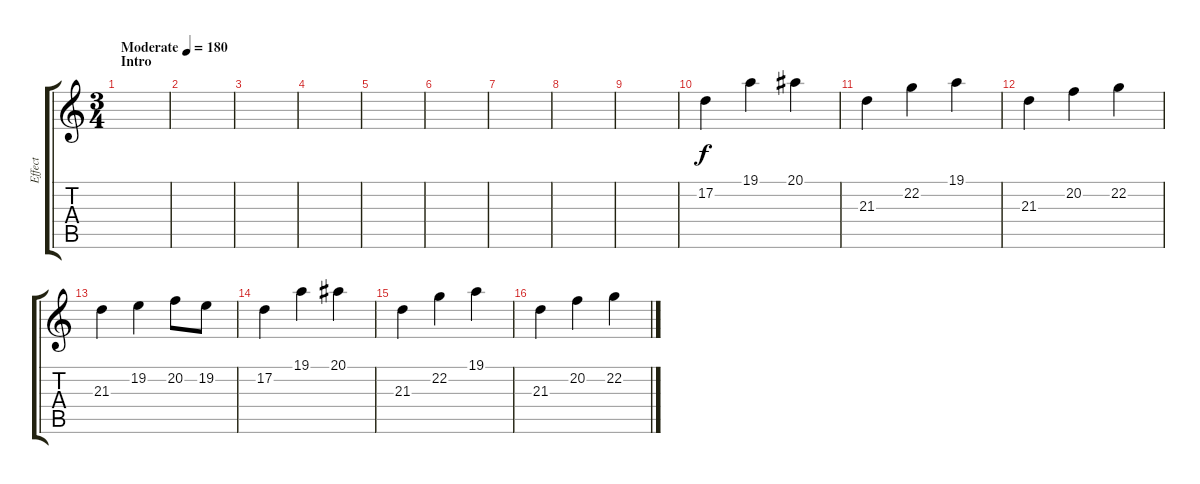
\track ("Effect" "Effect") {instrument stringensemble1}
\staff {score tabs}
\tuning (D4 A3 F3 C3 G2 C2) {hide}
\ts (3 4)
\section ("" "Intro")
\tempo (180 "Moderate")
\clef g2
\ks c
|
|
|
|
|
|
|
|
|
17.2.4 19.1.4 20.1.4 |
21.3.4 22.2.4 19.1.4 |
21.3.4 20.2.4 22.2.4 |
21.3.4 19.2.4 20.2.8 19.2.8 |
17.2.4 19.1.4 20.1.4 |
21.3.4 22.2.4 19.1.4 |
21.3.4 20.2.4 22.2.4
